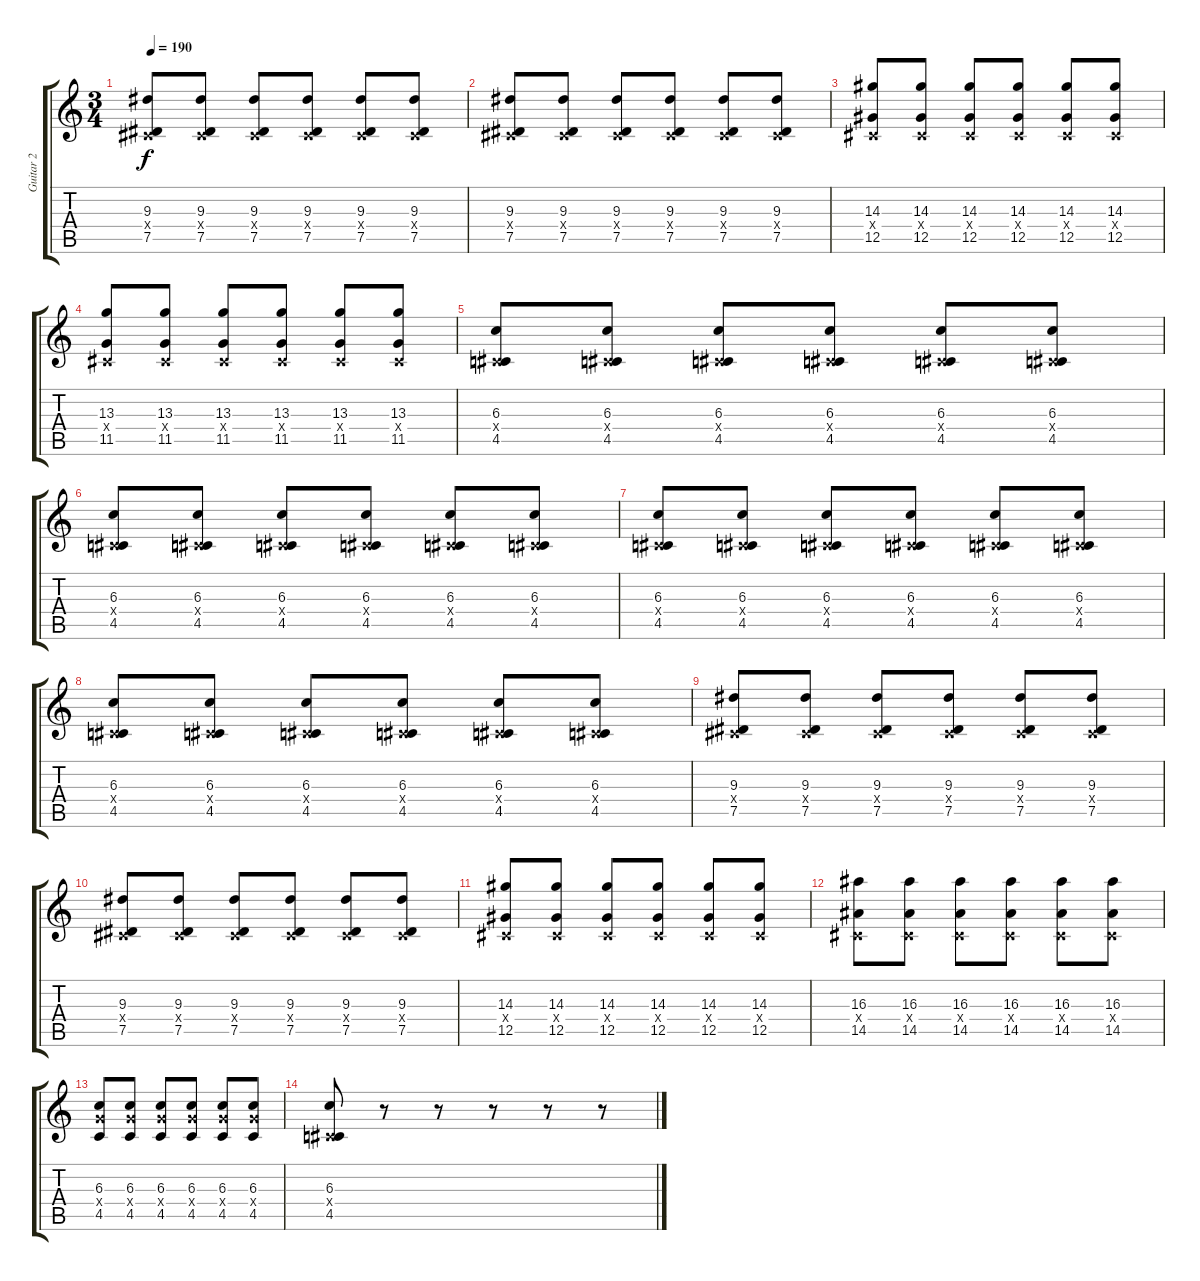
\track ("Guitar 2" "Guitar 2") {instrument electricguitarclean}
\staff {score tabs}
\tuning (Eb4 Bb3 Gb3 Db3 Ab2 Db2) {hide}
\ts (3 4)
\tempo 190
\clef g2
\ks c
(9.3 0.4{x} 7.5).8{dy f} (9.3 0.4{x} 7.5).8 (9.3 0.4{x} 7.5).8 (9.3 0.4{x} 7.5).8 (9.3 0.4{x} 7.5).8 (9.3 0.4{x} 7.5).8 |
(9.3 0.4{x} 7.5).8 (9.3 0.4{x} 7.5).8 (9.3 0.4{x} 7.5).8 (9.3 0.4{x} 7.5).8 (9.3 0.4{x} 7.5).8 (9.3 0.4{x} 7.5).8 |
(14.3 0.4{x} 12.5).8 (14.3 0.4{x} 12.5).8 (14.3 0.4{x} 12.5).8 (14.3 0.4{x} 12.5).8 (14.3 0.4{x} 12.5).8 (14.3 0.4{x} 12.5).8 |
(13.3 0.4{x} 11.5).8 (13.3 0.4{x} 11.5).8 (13.3 0.4{x} 11.5).8 (13.3 0.4{x} 11.5).8 (13.3 0.4{x} 11.5).8 (13.3 0.4{x} 11.5).8 |
(6.3 0.4{x} 4.5).8{instrument distortionguitar} (6.3 0.4{x} 4.5).8 (6.3 0.4{x} 4.5).8 (6.3 0.4{x} 4.5).8 (6.3 0.4{x} 4.5).8 (6.3 0.4{x} 4.5).8 |
(6.3 0.4{x} 4.5).8 (6.3 0.4{x} 4.5).8 (6.3 0.4{x} 4.5).8 (6.3 0.4{x} 4.5).8 (6.3 0.4{x} 4.5).8 (6.3 0.4{x} 4.5).8 |
(6.3 0.4{x} 4.5).8 (6.3 0.4{x} 4.5).8 (6.3 0.4{x} 4.5).8 (6.3 0.4{x} 4.5).8 (6.3 0.4{x} 4.5).8 (6.3 0.4{x} 4.5).8 |
(6.3 0.4{x} 4.5).8 (6.3 0.4{x} 4.5).8 (6.3 0.4{x} 4.5).8 (6.3 0.4{x} 4.5).8 (6.3 0.4{x} 4.5).8 (6.3 0.4{x} 4.5).8 |
(9.3 0.4{x} 7.5).8 (9.3 0.4{x} 7.5).8 (9.3 0.4{x} 7.5).8 (9.3 0.4{x} 7.5).8 (9.3 0.4{x} 7.5).8 (9.3 0.4{x} 7.5).8 |
(9.3 0.4{x} 7.5).8 (9.3 0.4{x} 7.5).8 (9.3 0.4{x} 7.5).8 (9.3 0.4{x} 7.5).8 (9.3 0.4{x} 7.5).8 (9.3 0.4{x} 7.5).8 |
(14.3 0.4{x} 12.5).8 (14.3 0.4{x} 12.5).8 (14.3 0.4{x} 12.5).8 (14.3 0.4{x} 12.5).8 (14.3 0.4{x} 12.5).8 (14.3 0.4{x} 12.5).8 |
(16.3 0.4{x} 14.5).8 (16.3 0.4{x} 14.5).8 (16.3 0.4{x} 14.5).8 (16.3 0.4{x} 14.5).8 (16.3 0.4{x} 14.5).8 (16.3 0.4{x} 14.5).8 |
(6.3 6.4{x} 4.5).8 (6.3 6.4{x} 4.5).8 (6.3 6.4{x} 4.5).8 (6.3 6.4{x} 4.5).8 (6.3 6.4{x} 4.5).8 (6.3 6.4{x} 4.5).8 |
(6.3 0.4{x} 4.5).8 r.8 r.8 r.8 r.8 r.8
